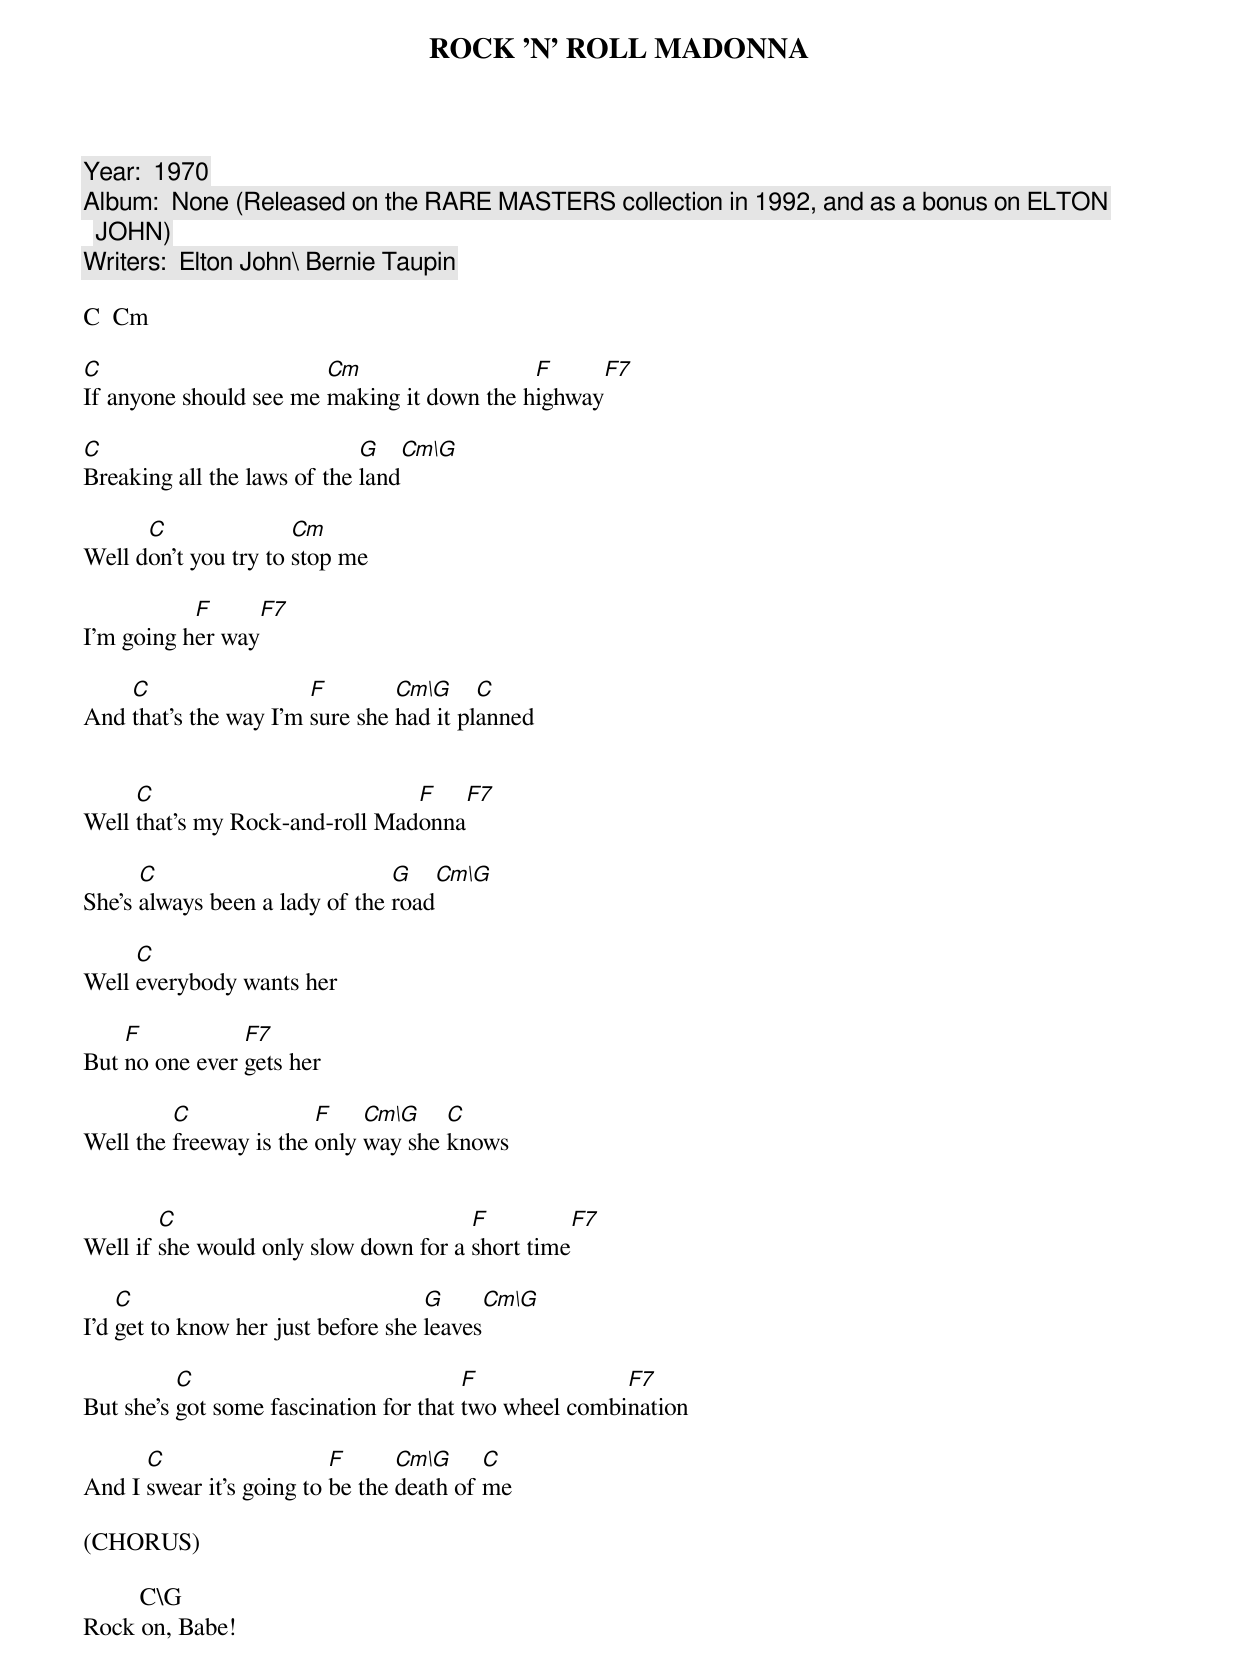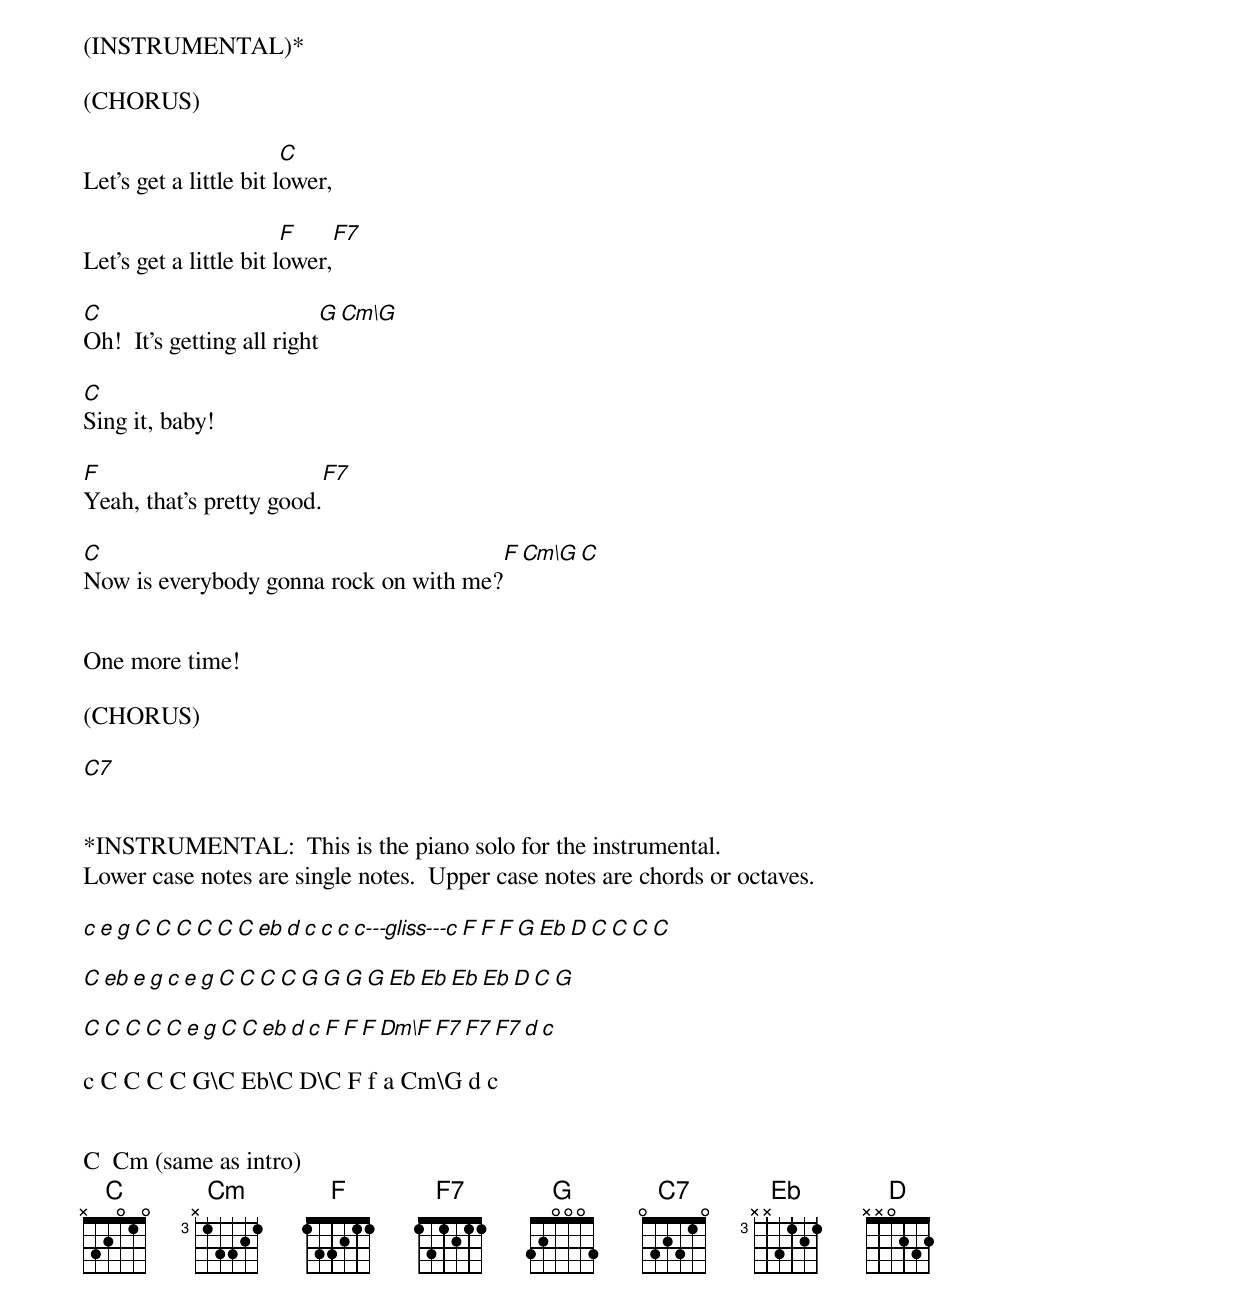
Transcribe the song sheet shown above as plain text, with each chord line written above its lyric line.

ROCK 'N' ROLL MADONNA

Year:  1970
Album:  None (Released on the RARE MASTERS collection in 1992, and as a bonus on ELTON JOHN)
Writers:  Elton John\ Bernie Taupin

C  Cm

C		        Cm		    F      F7
If anyone should see me making it down the highway

C			     G    Cm\G
Breaking all the laws of the land

      C		      Cm
Well don't you try to stop me

	   F      F7
I'm going her way

    C		       F	Cm\G	 C
And that's the way I'm sure she had it planned


     C			        F    F7
Well that's my Rock-and-roll Madonna

      C				G   Cm\G
She's always been a lady of the road

     C
Well everybody wants her

    F           F7
But no one ever gets her

	 C		F    Cm\G    C
Well the freeway is the only way she knows


	C			       F          F7
Well if she would only slow down for a short time

    C				    G     Cm\G
I'd get to know her just before she leaves

	  C				F	       F7
But she's got some fascination for that two wheel combination

      C			  F	 Cm\G     C
And I swear it's going to be the death of me

(CHORUS)

         C\G
Rock on, Babe!

(INSTRUMENTAL)*

(CHORUS)

			C
Let's get a little bit lower,

			F    F7
Let's get a little bit lower,

C			   G  Cm\G
Oh!  It's getting all right

C
Sing it, baby!

F			 F7
Yeah, that's pretty good.

C					F  Cm\G  C
Now is everybody gonna rock on with me?


One more time!

(CHORUS)

C7


*INSTRUMENTAL:  This is the piano solo for the instrumental.
Lower case notes are single notes.  Upper case notes are chords or octaves.

c e g  C C  C C  C  C eb d c c c c---gliss---c  F  F  F  G Eb D C C C C

C eb e g c e g C C C C  G  G  G  G Eb Eb Eb Eb D C G

C C C C C e g C C eb  d c F F F Dm\F F7 F7 F7  d c

c C C C C G\C Eb\C D\C F f a Cm\G d c


C  Cm (same as intro)
